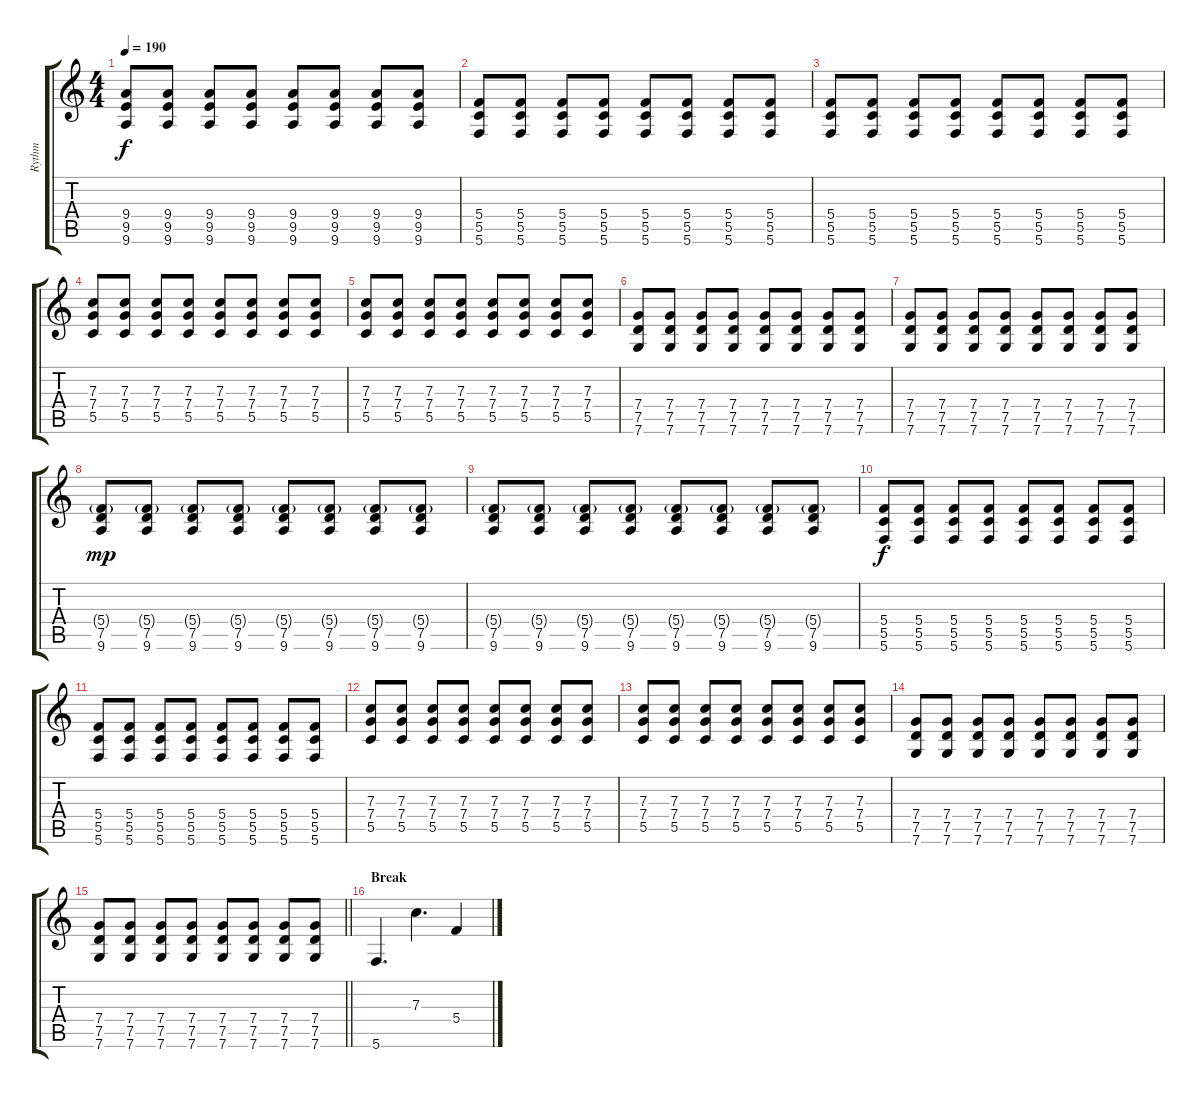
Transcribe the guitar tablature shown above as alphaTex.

\track ("Rythm" "Rythm") {instrument distortionguitar}
\staff {score tabs}
\tuning (D4 A3 F3 C3 G2 C2) {hide}
\ts (4 4)
\tempo 190
\clef g2
\ks c
(9.4 9.5 9.6).8{dy f} (9.4 9.5 9.6).8 (9.4 9.5 9.6).8 (9.4 9.5 9.6).8 (9.4 9.5 9.6).8 (9.4 9.5 9.6).8 (9.4 9.5 9.6).8 (9.4 9.5 9.6).8 |
(5.4 5.5 5.6).8 (5.4 5.5 5.6).8 (5.4 5.5 5.6).8 (5.4 5.5 5.6).8 (5.4 5.5 5.6).8 (5.4 5.5 5.6).8 (5.4 5.5 5.6).8 (5.4 5.5 5.6).8 |
(5.4 5.5 5.6).8 (5.4 5.5 5.6).8 (5.4 5.5 5.6).8 (5.4 5.5 5.6).8 (5.4 5.5 5.6).8 (5.4 5.5 5.6).8 (5.4 5.5 5.6).8 (5.4 5.5 5.6).8 |
(7.3 7.4 5.5).8 (7.3 7.4 5.5).8 (7.3 7.4 5.5).8 (7.3 7.4 5.5).8 (7.3 7.4 5.5).8 (7.3 7.4 5.5).8 (7.3 7.4 5.5).8 (7.3 7.4 5.5).8 |
(7.3 7.4 5.5).8 (7.3 7.4 5.5).8 (7.3 7.4 5.5).8 (7.3 7.4 5.5).8 (7.3 7.4 5.5).8 (7.3 7.4 5.5).8 (7.3 7.4 5.5).8 (7.3 7.4 5.5).8 |
(7.4 7.5 7.6).8 (7.4 7.5 7.6).8 (7.4 7.5 7.6).8 (7.4 7.5 7.6).8 (7.4 7.5 7.6).8 (7.4 7.5 7.6).8 (7.4 7.5 7.6).8 (7.4 7.5 7.6).8 |
(7.4 7.5 7.6).8 (7.4 7.5 7.6).8 (7.4 7.5 7.6).8 (7.4 7.5 7.6).8 (7.4 7.5 7.6).8 (7.4 7.5 7.6).8 (7.4 7.5 7.6).8 (7.4 7.5 7.6).8 |
(5.4{g} 7.5 9.6).8{dy mp} (5.4{g} 7.5 9.6).8 (5.4{g} 7.5 9.6).8 (5.4{g} 7.5 9.6).8 (5.4{g} 7.5 9.6).8 (5.4{g} 7.5 9.6).8 (5.4{g} 7.5 9.6).8 (5.4{g} 7.5 9.6).8 |
(5.4{g} 7.5 9.6).8 (5.4{g} 7.5 9.6).8 (5.4{g} 7.5 9.6).8 (5.4{g} 7.5 9.6).8 (5.4{g} 7.5 9.6).8 (5.4{g} 7.5 9.6).8 (5.4{g} 7.5 9.6).8 (5.4{g} 7.5 9.6).8 |
(5.4 5.5 5.6).8{dy f} (5.4 5.5 5.6).8 (5.4 5.5 5.6).8 (5.4 5.5 5.6).8 (5.4 5.5 5.6).8 (5.4 5.5 5.6).8 (5.4 5.5 5.6).8 (5.4 5.5 5.6).8 |
(5.4 5.5 5.6).8 (5.4 5.5 5.6).8 (5.4 5.5 5.6).8 (5.4 5.5 5.6).8 (5.4 5.5 5.6).8 (5.4 5.5 5.6).8 (5.4 5.5 5.6).8 (5.4 5.5 5.6).8 |
(7.3 7.4 5.5).8 (7.3 7.4 5.5).8 (7.3 7.4 5.5).8 (7.3 7.4 5.5).8 (7.3 7.4 5.5).8 (7.3 7.4 5.5).8 (7.3 7.4 5.5).8 (7.3 7.4 5.5).8 |
(7.3 7.4 5.5).8 (7.3 7.4 5.5).8 (7.3 7.4 5.5).8 (7.3 7.4 5.5).8 (7.3 7.4 5.5).8 (7.3 7.4 5.5).8 (7.3 7.4 5.5).8 (7.3 7.4 5.5).8 |
(7.4 7.5 7.6).8 (7.4 7.5 7.6).8 (7.4 7.5 7.6).8 (7.4 7.5 7.6).8 (7.4 7.5 7.6).8 (7.4 7.5 7.6).8 (7.4 7.5 7.6).8 (7.4 7.5 7.6).8 |
\barLineRight lightlight
(7.4 7.5 7.6).8 (7.4 7.5 7.6).8 (7.4 7.5 7.6).8 (7.4 7.5 7.6).8 (7.4 7.5 7.6).8 (7.4 7.5 7.6).8 (7.4 7.5 7.6).8 (7.4 7.5 7.6).8 |
\section ("" "Break")
5.6.4{d volume 13 instrument electricguitarclean} 7.3.4{d} 5.4.4
